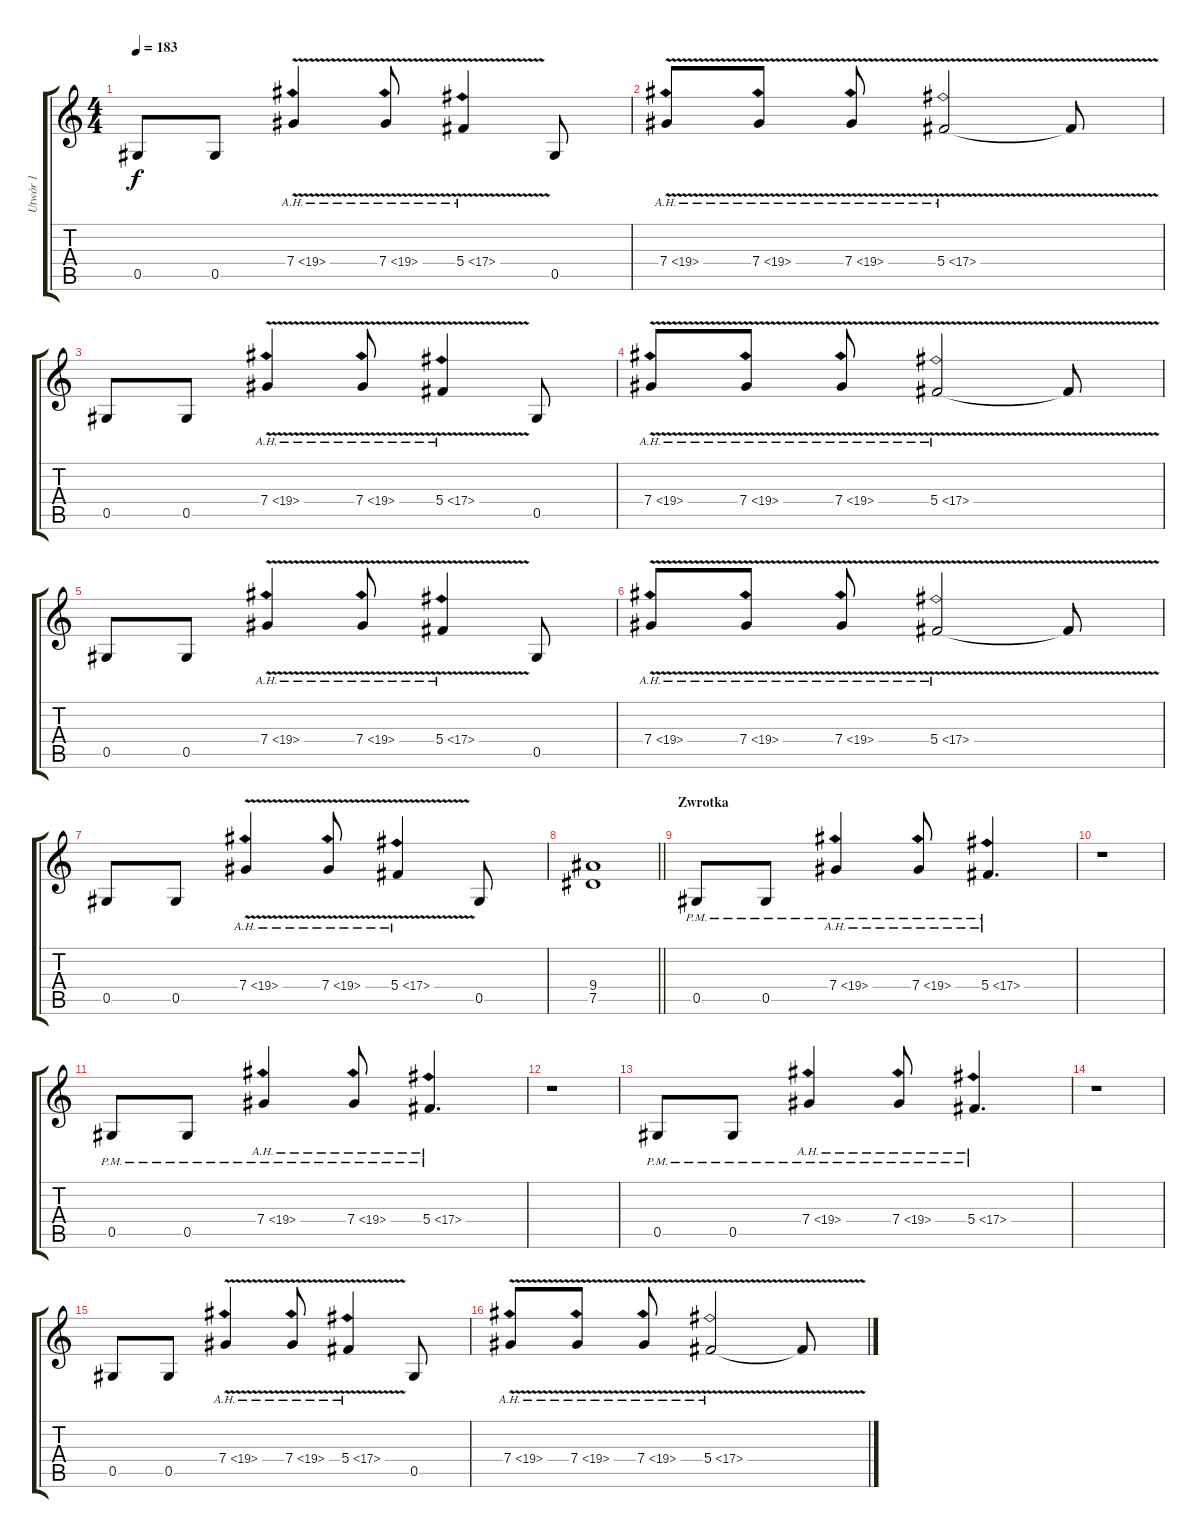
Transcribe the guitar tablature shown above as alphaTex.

\track ("Utwór 1" "Utwór 1") {instrument distortionguitar}
\staff {score tabs}
\tuning (Eb4 Bb3 Gb3 Db3 Ab2 Eb2) {hide}
\ts (4 4)
\tempo 183
\clef g2
\ks c
0.5.8{dy f} 0.5.8 7.4{ah 12 v}.4 7.4{ah 12 v}.8 5.4{ah 12 v}.4 0.5.8 |
7.4{ah 12 v}.8 7.4{ah 12 v}.8 7.4{ah 12 v}.8 5.4{ah 12 v}.2 5.4{t}.8 |
0.5.8 0.5.8 7.4{ah 12 v}.4 7.4{ah 12 v}.8 5.4{ah 12 v}.4 0.5.8 |
7.4{ah 12 v}.8 7.4{ah 12 v}.8 7.4{ah 12 v}.8 5.4{ah 12 v}.2 5.4{t}.8 |
0.5.8 0.5.8 7.4{ah 12 v}.4 7.4{ah 12 v}.8 5.4{ah 12 v}.4 0.5.8 |
7.4{ah 12 v}.8 7.4{ah 12 v}.8 7.4{ah 12 v}.8 5.4{ah 12 v}.2 5.4{t}.8 |
0.5.8 0.5.8 7.4{ah 12 v}.4 7.4{ah 12 v}.8 5.4{ah 12 v}.4 0.5.8 |
\barLineRight lightlight
(9.4 7.5).1 |
\section ("" "Zwrotka")
0.5{pm}.8 0.5{pm}.8 7.4{ah 12 pm}.4 7.4{ah 12 pm}.8 5.4{ah 12 pm}.4{d} |
r.1 |
0.5{pm}.8 0.5{pm}.8 7.4{ah 12 pm}.4 7.4{ah 12 pm}.8 5.4{ah 12 pm}.4{d} |
r.1 |
0.5{pm}.8 0.5{pm}.8 7.4{ah 12 pm}.4 7.4{ah 12 pm}.8 5.4{ah 12 pm}.4{d} |
r.1 |
0.5.8 0.5.8 7.4{ah 12 v}.4 7.4{ah 12 v}.8 5.4{ah 12 v}.4 0.5.8 |
7.4{ah 12 v}.8 7.4{ah 12 v}.8 7.4{ah 12 v}.8 5.4{ah 12 v}.2 5.4{t}.8
